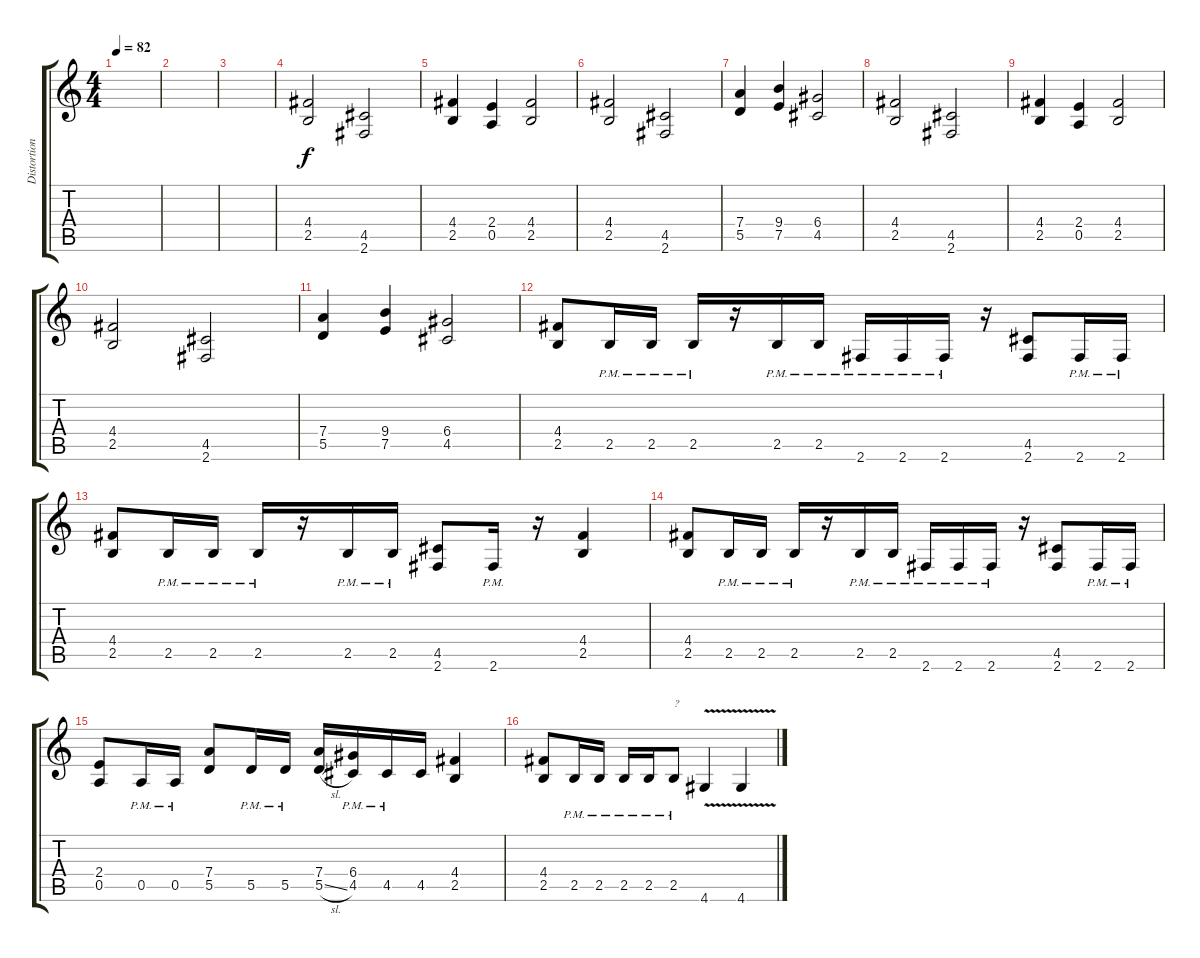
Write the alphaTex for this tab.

\track ("Distortion Rhythm" "Distortion") {instrument distortionguitar}
\staff {score tabs}
\tuning (E4 B3 G3 D3 A2 E2) {hide}
\ts (4 4)
\tempo 82
\clef g2
\ks c
|
|
|
(4.4 2.5).2 (4.5 2.6).2 |
(4.4 2.5).4 (2.4 0.5).4 (4.4 2.5).2 |
(4.4 2.5).2 (4.5 2.6).2 |
(7.4 5.5).4 (9.4 7.5).4 (6.4 4.5).2 |
(4.4 2.5).2 (4.5 2.6).2 |
(4.4 2.5).4 (2.4 0.5).4 (4.4 2.5).2 |
(4.4 2.5).2 (4.5 2.6).2 |
(7.4 5.5).4 (9.4 7.5).4 (6.4 4.5).2 |
(4.4 2.5).8 2.5{pm}.16 2.5{pm}.16 2.5{pm}.16 r.16 2.5{pm}.16 2.5{pm}.16 2.6{pm}.16 2.6{pm}.16 2.6{pm}.16 r.16 (4.5 2.6).8 2.6{pm}.16 2.6{pm}.16 |
(4.4 2.5).8 2.5{pm}.16 2.5{pm}.16 2.5{pm}.16 r.16 2.5{pm}.16 2.5{pm}.16 (4.5 2.6).8 2.6{pm}.16 r.16 (4.4 2.5).4 |
(4.4 2.5).8 2.5{pm}.16 2.5{pm}.16 2.5{pm}.16 r.16 2.5{pm}.16 2.5{pm}.16 2.6{pm}.16 2.6{pm}.16 2.6{pm}.16 r.16 (4.5 2.6).8 2.6{pm}.16 2.6{pm}.16 |
(2.4 0.5).8 0.5{pm}.16 0.5{pm}.16 (7.4 5.5).8 5.5{pm}.16 5.5{pm}.16 (7.4 5.5{sl}).16 (6.4 4.5{pm}).16 4.5{pm}.16 4.5.16 (4.4 2.5).4 |
(4.4 2.5).8 2.5{pm}.16 2.5{pm}.16 2.5{pm}.16 2.5{pm}.16 2.5{pm}.8{txt "?"} 4.6{v}.4 4.6{v}.4
